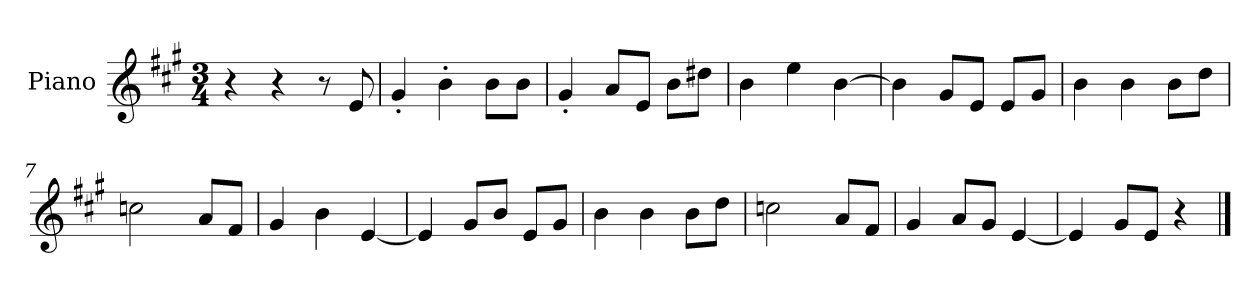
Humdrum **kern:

**kern
*part1
*staff1
*I"Piano
*I'P-no
*clefG2
*k[f#c#g#]
*M3/4
*MM179
=1
4r
4r
8r
8e/
=2
4g#'/
4b'\
8b\L
8b\J
=3
4g#'/
8a/L
8e/J
8b\L
8dd#X\J
=4
4b\
4ee\
[4b\
=5
4b\]
8g#/L
8e/J
8e/L
8g#/J
=6
4b\
4b\
8b\L
8dd\J
=7
2ccn\
8a/L
8f#/J
=8
4g#/
4b\
[4e/
!!LO:LB:g=z
=9
4e/]
8g#/L
8b/J
8e/L
8g#/J
=10
4b\
4b\
8b\L
8dd\J
=11
2ccn\
8a/L
8f#/J
=12
4g#/
8a/L
8g#/J
[4e/
=13
4e/]
8g#/L
8e/J
4r
==
*-
